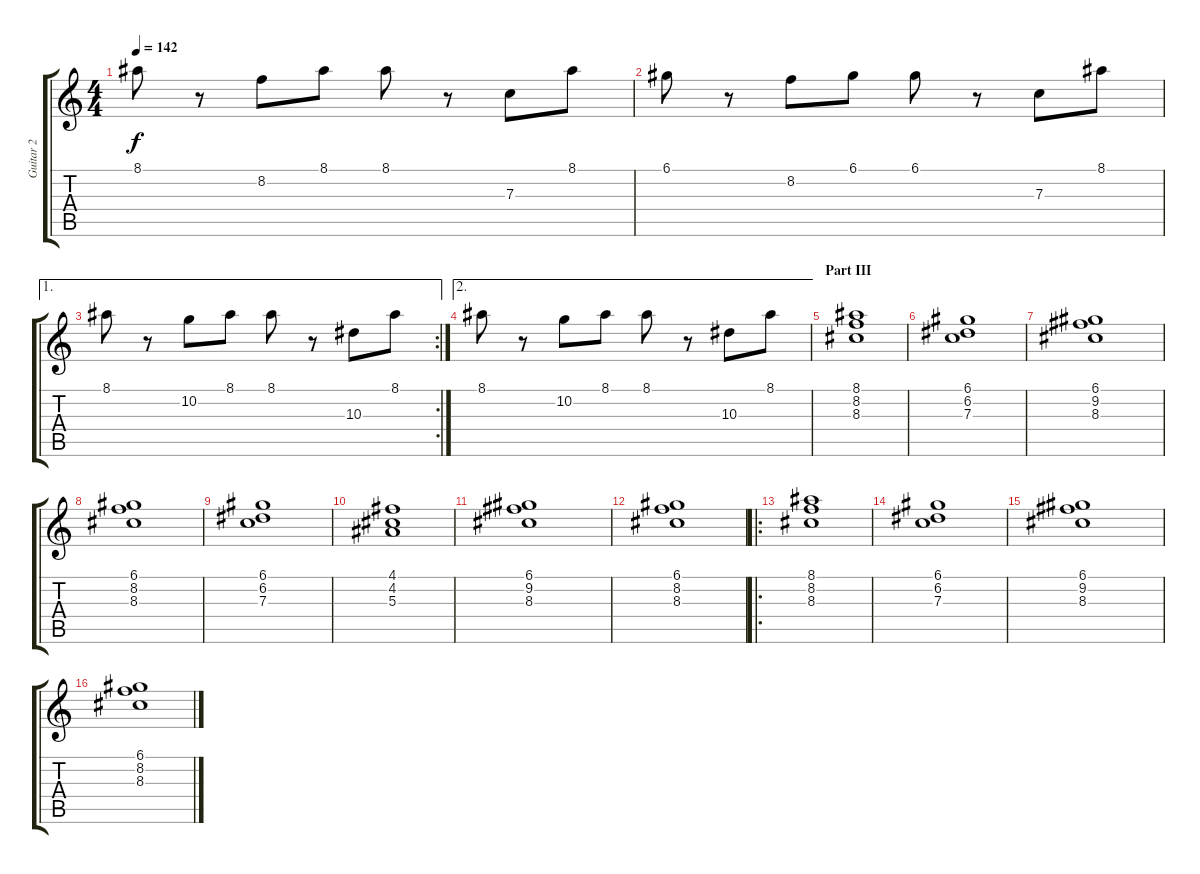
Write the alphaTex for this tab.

\track ("Guitar 2" "Guitar 2") {instrument overdrivenguitar}
\staff {score tabs}
\tuning (D4 A3 F3 C3 G2 D2) {hide}
\ts (4 4)
\tempo 142
\clef g2
\ks c
8.1.8{dy f} r.8 8.2.8 8.1.8 8.1.8 r.8 7.3.8 8.1.8 |
6.1.8 r.8 8.2.8 6.1.8 6.1.8 r.8 7.3.8 8.1.8 |
\ae 1
\rc 2
8.1.8 r.8 10.2.8 8.1.8 8.1.8 r.8 10.3.8 8.1.8 |
\ae 2
8.1.8 r.8 10.2.8 8.1.8 8.1.8 r.8 10.3.8 8.1.8 |
\section ("" "Part III")
(8.1 8.2 8.3).1 |
(6.1 6.2 7.3).1 |
(6.1 9.2 8.3).1 |
(6.1 8.2 8.3).1 |
(6.1 6.2 7.3).1 |
(4.1 4.2 5.3).1 |
(6.1 9.2 8.3).1 |
(6.1 8.2 8.3).1 |
\ro
(8.1 8.2 8.3).1 |
(6.1 6.2 7.3).1 |
(6.1 9.2 8.3).1 |
(6.1 8.2 8.3).1
